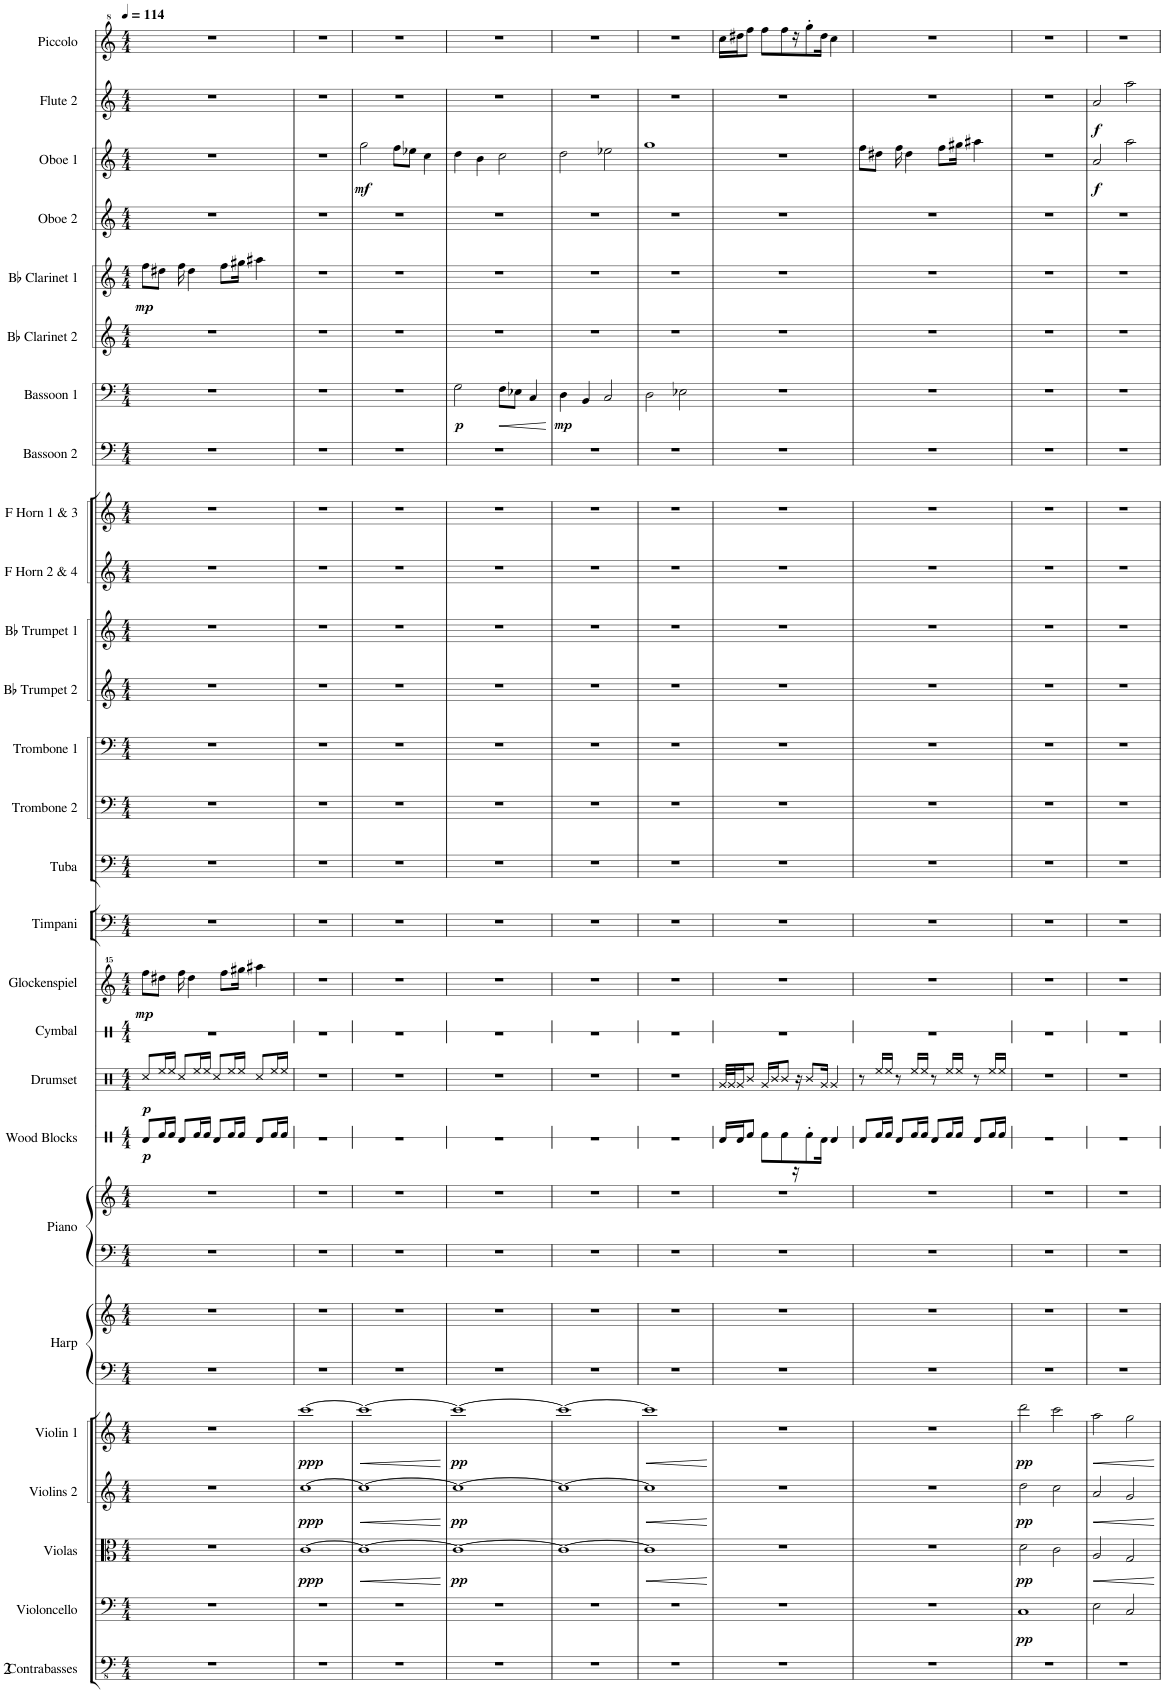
**kern	**kern	**dynam	**kern	**dynam	**kern	**dynam	**kern	**dynam	**kern	**kern	**kern	**kern	**kern	**dynam	**kern	**dynam	**kern	**kern	**dynam	**kern	**kern	**kern	**kern	**kern	**kern	**kern	**kern	**kern	**kern	**dynam	**kern	**kern	**dynam	**kern	**kern	**dynam	**kern	**dynam	**kern
*part27	*part26	*part26	*part25	*part25	*part24	*part24	*part23	*part23	*part22	*part22	*part21	*part21	*part20	*part20	*part19	*part19	*part18	*part17	*part17	*part16	*part15	*part14	*part13	*part12	*part11	*part10	*part9	*part8	*part7	*part7	*part6	*part5	*part5	*part4	*part3	*part3	*part2	*part2	*part1
*staff29	*staff28	*staff28	*staff27	*staff27	*staff26	*staff26	*staff25	*staff25	*staff24	*staff23	*staff22	*staff21	*staff20	*staff20	*staff19	*staff19	*staff18	*staff17	*staff17	*staff16	*staff15	*staff14	*staff13	*staff12	*staff11	*staff10	*staff9	*staff8	*staff7	*staff7	*staff6	*staff5	*staff5	*staff4	*staff3	*staff3	*staff2	*staff2	*staff1
*I"Contrabasses	*I"Violoncello	*	*I"Violas	*	*I"Violins 2	*	*I"Violin 1	*	*I"Harp	*	*I"Piano	*	*I"Wood Blocks	*	*I"Drumset	*	*I"Cymbal	*I"Glockenspiel	*	*I"Timpani	*I"Tuba	*I"Trombone 2	*I"Trombone 1	*I"Bb Trumpet 2	*I"Bb Trumpet 1	*I"F Horn 2 &amp; 4	*I"F Horn 1 &amp; 3	*I"Bassoon 2	*I"Bassoon 1	*	*I"Bb Clarinet 2	*I"Bb Clarinet 1	*	*I"Oboe 2	*I"Oboe 1	*	*I"Flute 2	*	*I"Piccolo
*I'Cbs.	*I'Vc.	*	*I'Vlas.	*	*I'Vlns. 2	*	*I'Vln.	*	*I'Hrp.	*	*I'Pno.	*	*I'Wd. Bl.	*	*I'D. Set	*	*I'Cym.	*I'Glock.	*	*I'Timp.	*I'Tba.	*I'Tbn. 2	*I'Tbn. 1	*I'Bb Tpt. 2	*I'Bb Tpt. 1	*I'F Hn. 2 4	*I'F Hn. 1 3	*I'Bsn. 2	*I'Bsn. 1	*	*I'Bb Cl. 2	*I'Bb Cl. 1	*	*I'Ob. 2	*I'Ob. 1	*	*I'Fl. 2	*	*I'Picc.
*	*	*	*	*	*	*	*	*	*	*	*	*	*stria1	*	*	*	*stria1	*	*	*	*	*	*	*	*	*	*	*	*	*	*	*	*	*	*	*	*	*	*
*clefFv4	*clefF4	*	*clefC3	*	*clefG2	*	*clefG2	*	*clefF4	*clefG2	*clefF4	*clefG2	*clefX	*	*clefX	*	*clefX	*clefG^^2	*	*clefF4	*clefF4	*clefF4	*clefF4	*clefG2	*clefG2	*clefG2	*clefG2	*clefF4	*clefF4	*	*clefG2	*clefG2	*	*clefG2	*clefG2	*	*clefG2	*	*clefG^2
*	*	*	*	*	*	*	*	*	*	*	*	*	*	*	*	*	*	*	*	*	*	*	*	*ITrd1c2	*ITrd1c2	*ITrd4c7	*ITrd4c7	*	*	*	*ITrd1c2	*ITrd1c2	*	*	*	*	*	*	*ITrd-7c-12
*k[]	*k[]	*	*k[]	*	*k[]	*	*k[]	*	*k[]	*k[]	*k[]	*k[]	*k[]	*	*k[]	*	*k[]	*k[]	*	*k[]	*k[]	*k[]	*k[]	*k[]	*k[]	*k[]	*k[]	*k[]	*k[]	*	*k[]	*k[]	*	*k[]	*k[]	*	*k[]	*	*k[]
*M4/4	*M4/4	*	*M4/4	*	*M4/4	*	*M4/4	*	*M4/4	*M4/4	*M4/4	*M4/4	*M4/4	*	*M4/4	*	*M4/4	*M4/4	*	*M4/4	*M4/4	*M4/4	*M4/4	*M4/4	*M4/4	*M4/4	*M4/4	*M4/4	*M4/4	*	*M4/4	*M4/4	*	*M4/4	*M4/4	*	*M4/4	*	*M4/4
*MM114	*MM114	*	*MM114	*	*MM114	*	*MM114	*	*MM114	*MM114	*MM114	*MM114	*MM114	*	*MM114	*	*MM114	*MM114	*	*MM114	*MM114	*MM114	*MM114	*MM114	*MM114	*MM114	*MM114	*MM114	*MM114	*	*MM114	*MM114	*	*MM114	*MM114	*	*MM114	*	*MM114
=1	=1	=1	=1	=1	=1	=1	=1	=1	=1	=1	=1	=1	=1	=1	=1	=1	=1	=1	=1	=1	=1	=1	=1	=1	=1	=1	=1	=1	=1	=1	=1	=1	=1	=1	=1	=1	=1	=1	=1
!	!	!	!	!	!	!	!	!	!	!	!	!	!	!LO:DY:b	!	!LO:DY:b	!	!	!LO:DY:b	!	!	!	!	!	!	!	!	!	!	!	!	!	!LO:DY:b	!	!	!	!	!	!
1r	1r	.	1r	.	1r	.	1r	.	1r	1r	1r	1r	8Rd/L	p	8Rcc/L	p	1r	8ffff\L	mp	1r	1r	1r	1r	1r	1r	1r	1r	1r	1r	.	1r	8ff\L	mp	1r	1r	.	1r	.	1r
.	.	.	.	.	.	.	.	.	.	.	.	.	16Rf/L	.	16Ree/L	.	.	8dddd#X\J	.	.	.	.	.	.	.	.	.	.	.	.	.	8dd#X\J	.	.	.	.	.	.	.
.	.	.	.	.	.	.	.	.	.	.	.	.	16Rf/JJ	.	16Ree/JJ	.	.	.	.	.	.	.	.	.	.	.	.	.	.	.	.	.	.	.	.	.	.	.	.
.	.	.	.	.	.	.	.	.	.	.	.	.	8Rd/L	.	8Rcc/L	.	.	16ffff\	.	.	.	.	.	.	.	.	.	.	.	.	.	16ff\	.	.	.	.	.	.	.
.	.	.	.	.	.	.	.	.	.	.	.	.	.	.	.	.	.	4dddd#\	.	.	.	.	.	.	.	.	.	.	.	.	.	4dd#\	.	.	.	.	.	.	.
.	.	.	.	.	.	.	.	.	.	.	.	.	16Rf/L	.	16Ree/L	.	.	.	.	.	.	.	.	.	.	.	.	.	.	.	.	.	.	.	.	.	.	.	.
.	.	.	.	.	.	.	.	.	.	.	.	.	16Rf/JJ	.	16Ree/JJ	.	.	.	.	.	.	.	.	.	.	.	.	.	.	.	.	.	.	.	.	.	.	.	.
.	.	.	.	.	.	.	.	.	.	.	.	.	8Rd/L	.	8Rcc/L	.	.	.	.	.	.	.	.	.	.	.	.	.	.	.	.	.	.	.	.	.	.	.	.
.	.	.	.	.	.	.	.	.	.	.	.	.	.	.	.	.	.	8ffff\L	.	.	.	.	.	.	.	.	.	.	.	.	.	8ff\L	.	.	.	.	.	.	.
.	.	.	.	.	.	.	.	.	.	.	.	.	16Rf/L	.	16Ree/L	.	.	.	.	.	.	.	.	.	.	.	.	.	.	.	.	.	.	.	.	.	.	.	.
.	.	.	.	.	.	.	.	.	.	.	.	.	16Rf/JJ	.	16Ree/JJ	.	.	16gggg#X\Jk	.	.	.	.	.	.	.	.	.	.	.	.	.	16gg#X\Jk	.	.	.	.	.	.	.
.	.	.	.	.	.	.	.	.	.	.	.	.	8Rd/L	.	8Rcc/L	.	.	4aaaa#X\	.	.	.	.	.	.	.	.	.	.	.	.	.	4aa#X\	.	.	.	.	.	.	.
.	.	.	.	.	.	.	.	.	.	.	.	.	16Rf/L	.	16Ree/L	.	.	.	.	.	.	.	.	.	.	.	.	.	.	.	.	.	.	.	.	.	.	.	.
.	.	.	.	.	.	.	.	.	.	.	.	.	16Rf/JJ	.	16Ree/JJ	.	.	.	.	.	.	.	.	.	.	.	.	.	.	.	.	.	.	.	.	.	.	.	.
=2	=2	=2	=2	=2	=2	=2	=2	=2	=2	=2	=2	=2	=2	=2	=2	=2	=2	=2	=2	=2	=2	=2	=2	=2	=2	=2	=2	=2	=2	=2	=2	=2	=2	=2	=2	=2	=2	=2	=2
!	!	!	!	!LO:DY:b	!	!LO:DY:b	!	!LO:DY:b	!	!	!	!	!	!	!	!	!	!	!	!	!	!	!	!	!	!	!	!	!	!	!	!	!	!	!	!	!	!	!
1r	1r	.	[1c	ppp	[1cc	ppp	[1ccc	ppp	1r	1r	1r	1r	1r	.	1r	.	1r	1r	.	1r	1r	1r	1r	1r	1r	1r	1r	1r	1r	.	1r	1r	.	1r	1r	.	1r	.	1r
=3	=3	=3	=3	=3	=3	=3	=3	=3	=3	=3	=3	=3	=3	=3	=3	=3	=3	=3	=3	=3	=3	=3	=3	=3	=3	=3	=3	=3	=3	=3	=3	=3	=3	=3	=3	=3	=3	=3	=3
!	!	!	!	!LO:HP:b	!	!LO:HP:b	!	!LO:HP:b	!	!	!	!	!	!	!	!	!	!	!	!	!	!	!	!	!	!	!	!	!	!	!	!	!	!	!	!LO:DY:b	!	!	!
1r	1r	.	1c_	<	1cc_	<	1ccc_	<	1r	1r	1r	1r	1r	.	1r	.	1r	1r	.	1r	1r	1r	1r	1r	1r	1r	1r	1r	1r	.	1r	1r	.	1r	2gg\	mf	1r	.	1r
.	.	.	.	.	.	.	.	.	.	.	.	.	.	.	.	.	.	.	.	.	.	.	.	.	.	.	.	.	.	.	.	.	.	.	8ff\L	.	.	.	.
.	.	.	.	.	.	.	.	.	.	.	.	.	.	.	.	.	.	.	.	.	.	.	.	.	.	.	.	.	.	.	.	.	.	.	8ee-X\J	.	.	.	.
.	.	.	.	.	.	.	.	.	.	.	.	.	.	.	.	.	.	.	.	.	.	.	.	.	.	.	.	.	.	.	.	.	.	.	4cc\	.	.	.	.
.	.	.	.	[	.	[	.	[	.	.	.	.	.	.	.	.	.	.	.	.	.	.	.	.	.	.	.	.	.	.	.	.	.	.	.	.	.	.	.
=4	=4	=4	=4	=4	=4	=4	=4	=4	=4	=4	=4	=4	=4	=4	=4	=4	=4	=4	=4	=4	=4	=4	=4	=4	=4	=4	=4	=4	=4	=4	=4	=4	=4	=4	=4	=4	=4	=4	=4
!	!	!	!	!LO:DY:b	!	!LO:DY:b	!	!LO:DY:b	!	!	!	!	!	!	!	!	!	!	!	!	!	!	!	!	!	!	!	!	!	!LO:DY:b	!	!	!	!	!	!	!	!	!
1r	1r	.	1c_	pp	1cc_	pp	1ccc_	pp	1r	1r	1r	1r	1r	.	1r	.	1r	1r	.	1r	1r	1r	1r	1r	1r	1r	1r	1r	2G\	p	1r	1r	.	1r	4dd\	.	1r	.	1r
.	.	.	.	.	.	.	.	.	.	.	.	.	.	.	.	.	.	.	.	.	.	.	.	.	.	.	.	.	.	.	.	.	.	.	4b\	.	.	.	.
!	!	!	!	!	!	!	!	!	!	!	!	!	!	!	!	!	!	!	!	!	!	!	!	!	!	!	!	!	!	!LO:HP:b	!	!	!	!	!	!	!	!	!
.	.	.	.	.	.	.	.	.	.	.	.	.	.	.	.	.	.	.	.	.	.	.	.	.	.	.	.	.	8F\L	<	.	.	.	.	2cc\	.	.	.	.
.	.	.	.	.	.	.	.	.	.	.	.	.	.	.	.	.	.	.	.	.	.	.	.	.	.	.	.	.	8E-X\J	.	.	.	.	.	.	.	.	.	.
.	.	.	.	.	.	.	.	.	.	.	.	.	.	.	.	.	.	.	.	.	.	.	.	.	.	.	.	.	4C/	.	.	.	.	.	.	.	.	.	.
.	.	.	.	.	.	.	.	.	.	.	.	.	.	.	.	.	.	.	.	.	.	.	.	.	.	.	.	.	.	[	.	.	.	.	.	.	.	.	.
=5	=5	=5	=5	=5	=5	=5	=5	=5	=5	=5	=5	=5	=5	=5	=5	=5	=5	=5	=5	=5	=5	=5	=5	=5	=5	=5	=5	=5	=5	=5	=5	=5	=5	=5	=5	=5	=5	=5	=5
!	!	!	!	!	!	!	!	!	!	!	!	!	!	!	!	!	!	!	!	!	!	!	!	!	!	!	!	!	!	!LO:DY:b	!	!	!	!	!	!	!	!	!
1r	1r	.	1c_	.	1cc_	.	1ccc_	.	1r	1r	1r	1r	1r	.	1r	.	1r	1r	.	1r	1r	1r	1r	1r	1r	1r	1r	1r	4D\	mp	1r	1r	.	1r	2dd\	.	1r	.	1r
.	.	.	.	.	.	.	.	.	.	.	.	.	.	.	.	.	.	.	.	.	.	.	.	.	.	.	.	.	4BB/	.	.	.	.	.	.	.	.	.	.
.	.	.	.	.	.	.	.	.	.	.	.	.	.	.	.	.	.	.	.	.	.	.	.	.	.	.	.	.	2C/	.	.	.	.	.	2ee-X\	.	.	.	.
=6	=6	=6	=6	=6	=6	=6	=6	=6	=6	=6	=6	=6	=6	=6	=6	=6	=6	=6	=6	=6	=6	=6	=6	=6	=6	=6	=6	=6	=6	=6	=6	=6	=6	=6	=6	=6	=6	=6	=6
!	!	!	!	!LO:HP:b	!	!LO:HP:b	!	!LO:HP:b	!	!	!	!	!	!	!	!	!	!	!	!	!	!	!	!	!	!	!	!	!	!	!	!	!	!	!	!	!	!	!
1r	1r	.	1c]	<	1cc]	<	1ccc]	<	1r	1r	1r	1r	1r	.	1r	.	1r	1r	.	1r	1r	1r	1r	1r	1r	1r	1r	1r	2D\	.	1r	1r	.	1r	1gg	.	1r	.	1r
.	.	.	.	.	.	.	.	.	.	.	.	.	.	.	.	.	.	.	.	.	.	.	.	.	.	.	.	.	2E-X\	.	.	.	.	.	.	.	.	.	.
.	.	.	.	[	.	[	.	[	.	.	.	.	.	.	.	.	.	.	.	.	.	.	.	.	.	.	.	.	.	.	.	.	.	.	.	.	.	.	.
=7	=7	=7	=7	=7	=7	=7	=7	=7	=7	=7	=7	=7	=7	=7	=7	=7	=7	=7	=7	=7	=7	=7	=7	=7	=7	=7	=7	=7	=7	=7	=7	=7	=7	=7	=7	=7	=7	=7	=7
1r	1r	.	1r	.	1r	.	1r	.	1r	1r	1r	1r	16Rd/LL	.	32Rg/LLL	.	1r	1r	.	1r	1r	1r	1r	1r	1r	1r	1r	1r	1r	.	1r	1r	.	1r	1r	.	1r	.	16ccc\LL
.	.	.	.	.	.	.	.	.	.	.	.	.	.	.	32Rg/J	.	.	.	.	.	.	.	.	.	.	.	.	.	.	.	.	.	.	.	.	.	.	.	.
.	.	.	.	.	.	.	.	.	.	.	.	.	16Rd/J	.	16Rg/J	.	.	.	.	.	.	.	.	.	.	.	.	.	.	.	.	.	.	.	.	.	.	.	16ddd#X\J
.	.	.	.	.	.	.	.	.	.	.	.	.	8Rf/J	.	8R/J	.	.	.	.	.	.	.	.	.	.	.	.	.	.	.	.	.	.	.	.	.	.	.	8fff\J
.	.	.	.	.	.	.	.	.	.	.	.	.	8Rf\L	.	16Rg/LL	.	.	.	.	.	.	.	.	.	.	.	.	.	.	.	.	.	.	.	.	.	.	.	8fff\L
.	.	.	.	.	.	.	.	.	.	.	.	.	.	.	16R/J	.	.	.	.	.	.	.	.	.	.	.	.	.	.	.	.	.	.	.	.	.	.	.	.
.	.	.	.	.	.	.	.	.	.	.	.	.	8Rf\	.	8R/J	.	.	.	.	.	.	.	.	.	.	.	.	.	.	.	.	.	.	.	.	.	.	.	8fff\
.	.	.	.	.	.	.	.	.	.	.	.	.	16r	.	16r	.	.	.	.	.	.	.	.	.	.	.	.	.	.	.	.	.	.	.	.	.	.	.	16r
.	.	.	.	.	.	.	.	.	.	.	.	.	8Rf'\	.	8R/L	.	.	.	.	.	.	.	.	.	.	.	.	.	.	.	.	.	.	.	.	.	.	.	8ggg'\
.	.	.	.	.	.	.	.	.	.	.	.	.	16Rd\Jk	.	16Rg/Jk	.	.	.	.	.	.	.	.	.	.	.	.	.	.	.	.	.	.	.	.	.	.	.	16ddd#\Jk
.	.	.	.	.	.	.	.	.	.	.	.	.	4Rd/	.	4Rg/	.	.	.	.	.	.	.	.	.	.	.	.	.	.	.	.	.	.	.	.	.	.	.	4ccc\
=8	=8	=8	=8	=8	=8	=8	=8	=8	=8	=8	=8	=8	=8	=8	=8	=8	=8	=8	=8	=8	=8	=8	=8	=8	=8	=8	=8	=8	=8	=8	=8	=8	=8	=8	=8	=8	=8	=8	=8
1r	1r	.	1r	.	1r	.	1r	.	1r	1r	1r	1r	8Rd/L	.	8r	.	1r	1r	.	1r	1r	1r	1r	1r	1r	1r	1r	1r	1r	.	1r	1r	.	1r	8ff\L	.	1r	.	1r
.	.	.	.	.	.	.	.	.	.	.	.	.	16Rf/L	.	16Ree/LL	.	.	.	.	.	.	.	.	.	.	.	.	.	.	.	.	.	.	.	8dd#X\J	.	.	.	.
.	.	.	.	.	.	.	.	.	.	.	.	.	16Rf/JJ	.	16Ree/JJ	.	.	.	.	.	.	.	.	.	.	.	.	.	.	.	.	.	.	.	.	.	.	.	.
.	.	.	.	.	.	.	.	.	.	.	.	.	8Rd/L	.	8r	.	.	.	.	.	.	.	.	.	.	.	.	.	.	.	.	.	.	.	16ff\	.	.	.	.
.	.	.	.	.	.	.	.	.	.	.	.	.	.	.	.	.	.	.	.	.	.	.	.	.	.	.	.	.	.	.	.	.	.	.	4dd#\	.	.	.	.
.	.	.	.	.	.	.	.	.	.	.	.	.	16Rf/L	.	16Ree/LL	.	.	.	.	.	.	.	.	.	.	.	.	.	.	.	.	.	.	.	.	.	.	.	.
.	.	.	.	.	.	.	.	.	.	.	.	.	16Rf/JJ	.	16Ree/JJ	.	.	.	.	.	.	.	.	.	.	.	.	.	.	.	.	.	.	.	.	.	.	.	.
.	.	.	.	.	.	.	.	.	.	.	.	.	8Rd/L	.	8r	.	.	.	.	.	.	.	.	.	.	.	.	.	.	.	.	.	.	.	.	.	.	.	.
.	.	.	.	.	.	.	.	.	.	.	.	.	.	.	.	.	.	.	.	.	.	.	.	.	.	.	.	.	.	.	.	.	.	.	8ff\L	.	.	.	.
.	.	.	.	.	.	.	.	.	.	.	.	.	16Rf/L	.	16Ree/LL	.	.	.	.	.	.	.	.	.	.	.	.	.	.	.	.	.	.	.	.	.	.	.	.
.	.	.	.	.	.	.	.	.	.	.	.	.	16Rf/JJ	.	16Ree/JJ	.	.	.	.	.	.	.	.	.	.	.	.	.	.	.	.	.	.	.	16gg#X\Jk	.	.	.	.
.	.	.	.	.	.	.	.	.	.	.	.	.	8Rd/L	.	8r	.	.	.	.	.	.	.	.	.	.	.	.	.	.	.	.	.	.	.	4aa#X\	.	.	.	.
.	.	.	.	.	.	.	.	.	.	.	.	.	16Rf/L	.	16Ree/LL	.	.	.	.	.	.	.	.	.	.	.	.	.	.	.	.	.	.	.	.	.	.	.	.
.	.	.	.	.	.	.	.	.	.	.	.	.	16Rf/JJ	.	16Ree/JJ	.	.	.	.	.	.	.	.	.	.	.	.	.	.	.	.	.	.	.	.	.	.	.	.
=9	=9	=9	=9	=9	=9	=9	=9	=9	=9	=9	=9	=9	=9	=9	=9	=9	=9	=9	=9	=9	=9	=9	=9	=9	=9	=9	=9	=9	=9	=9	=9	=9	=9	=9	=9	=9	=9	=9	=9
!	!	!LO:DY:b	!	!LO:DY:b	!	!LO:DY:b	!	!LO:DY:b	!	!	!	!	!	!	!	!	!	!	!	!	!	!	!	!	!	!	!	!	!	!	!	!	!	!	!	!	!	!	!
1r	1C	pp	2d\	pp	2dd\	pp	2ddd\	pp	1r	1r	1r	1r	1r	.	1r	.	1r	1r	.	1r	1r	1r	1r	1r	1r	1r	1r	1r	1r	.	1r	1r	.	1r	1r	.	1r	.	1r
.	.	.	2c\	.	2cc\	.	2ccc\	.	.	.	.	.	.	.	.	.	.	.	.	.	.	.	.	.	.	.	.	.	.	.	.	.	.	.	.	.	.	.	.
=10	=10	=10	=10	=10	=10	=10	=10	=10	=10	=10	=10	=10	=10	=10	=10	=10	=10	=10	=10	=10	=10	=10	=10	=10	=10	=10	=10	=10	=10	=10	=10	=10	=10	=10	=10	=10	=10	=10	=10
!	!	!	!	!LO:HP:b	!	!LO:HP:b	!	!LO:HP:b	!	!	!	!	!	!	!	!	!	!	!	!	!	!	!	!	!	!	!	!	!	!	!	!	!	!	!	!LO:DY:b	!	!LO:DY:b	!
1r	2E\	.	2A/	<	2a/	<	2aa\	<	1r	1r	1r	1r	1r	.	1r	.	1r	1r	.	1r	1r	1r	1r	1r	1r	1r	1r	1r	1r	.	1r	1r	.	1r	2a/	f	2a/	f	1r
.	2C/	.	2G/	.	2g/	.	2gg\	.	.	.	.	.	.	.	.	.	.	.	.	.	.	.	.	.	.	.	.	.	.	.	.	.	.	.	2aa\	.	2aa\	.	.
.	.	.	.	[	.	[	.	[	.	.	.	.	.	.	.	.	.	.	.	.	.	.	.	.	.	.	.	.	.	.	.	.	.	.	.	.	.	.	.
=	=	=	=	=	=	=	=	=	=	=	=	=	=	=	=	=	=	=	=	=	=	=	=	=	=	=	=	=	=	=	=	=	=	=	=	=	=	=	=
*-	*-	*-	*-	*-	*-	*-	*-	*-	*-	*-	*-	*-	*-	*-	*-	*-	*-	*-	*-	*-	*-	*-	*-	*-	*-	*-	*-	*-	*-	*-	*-	*-	*-	*-	*-	*-	*-	*-	*-
